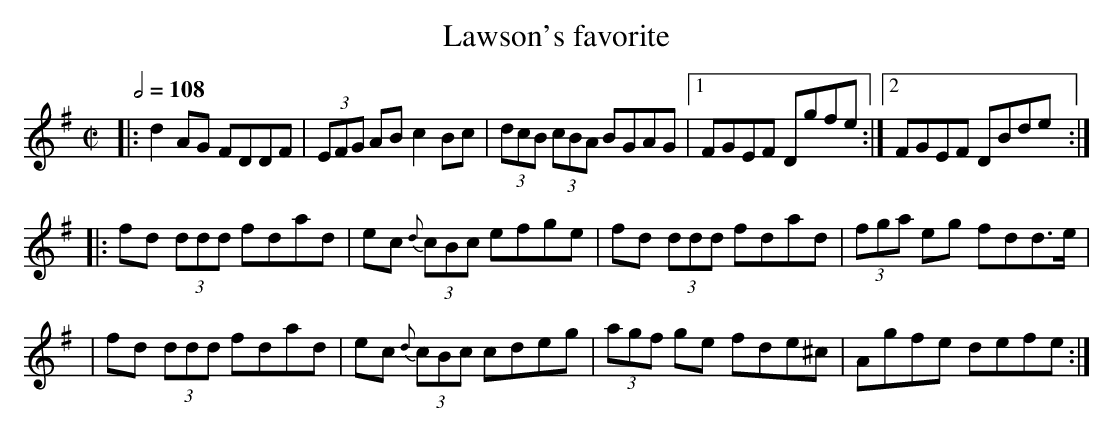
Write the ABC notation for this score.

X:1
T:Lawson's favorite
M:C|
L:1/8
Q:1/2=108
K:DMix
|: d2 AG FDDF | (3EFG AB c2 Bc | (3dcB (3cBA BGAG |1 FGEF Dgfe :|2 FGEF DBde :|
|: fd (3ddd fdad | ec {d}(3cBc efge | fd (3ddd fdad  | (3fga eg fdd>e |
|  fd (3ddd fdad | ec {d}(3cBc cdeg | (3agf ge fde^c |  Agfe defe :|
